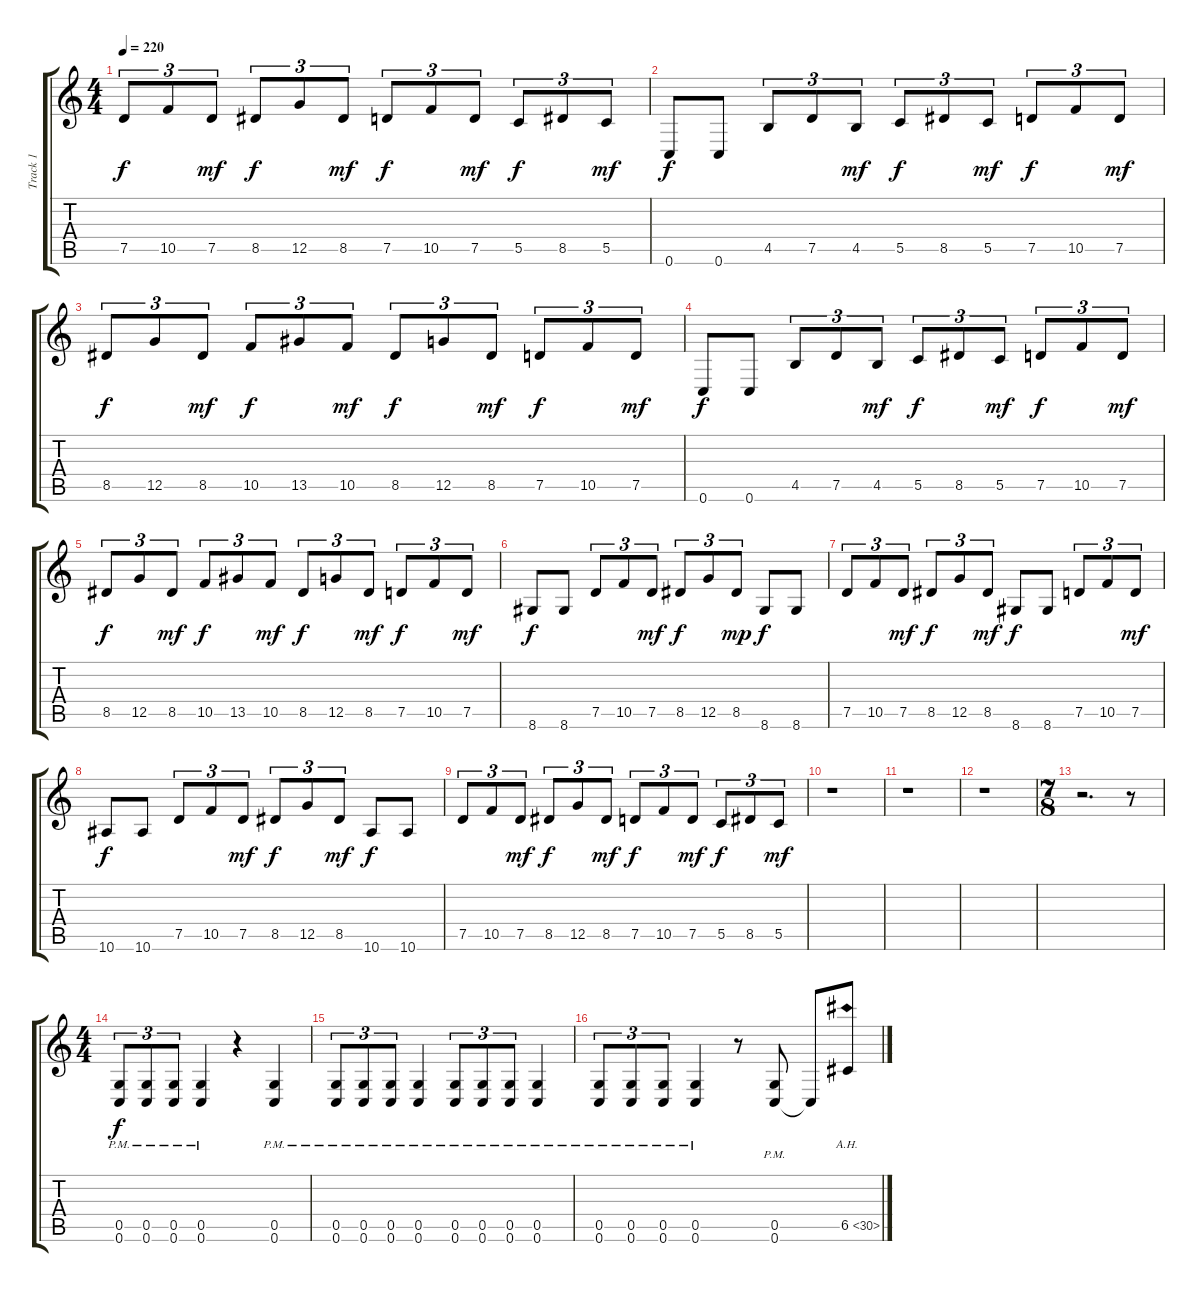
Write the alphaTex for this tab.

\track ("Track 1" "Track 1") {instrument distortionguitar}
\staff {score tabs}
\tuning (D4 A3 F3 C3 G2 C2) {hide}
\ts (4 4)
\tempo 220
\clef g2
\ks c
7.5.8{tu (3 2) dy f} 10.5.8{tu (3 2)} 7.5.8{tu (3 2) dy mf} 8.5.8{tu (3 2) dy f} 12.5.8{tu (3 2)} 8.5.8{tu (3 2) dy mf} 7.5.8{tu (3 2) dy f} 10.5.8{tu (3 2)} 7.5.8{tu (3 2) dy mf} 5.5.8{tu (3 2) dy f} 8.5.8{tu (3 2)} 5.5.8{tu (3 2) dy mf} |
0.6.8{dy f} 0.6.8 4.5.8{tu (3 2)} 7.5.8{tu (3 2)} 4.5.8{tu (3 2) dy mf} 5.5.8{tu (3 2) dy f} 8.5.8{tu (3 2)} 5.5.8{tu (3 2) dy mf} 7.5.8{tu (3 2) dy f} 10.5.8{tu (3 2)} 7.5.8{tu (3 2) dy mf} |
8.5.8{tu (3 2) dy f} 12.5.8{tu (3 2)} 8.5.8{tu (3 2) dy mf} 10.5.8{tu (3 2) dy f} 13.5.8{tu (3 2)} 10.5.8{tu (3 2) dy mf} 8.5.8{tu (3 2) dy f} 12.5.8{tu (3 2)} 8.5.8{tu (3 2) dy mf} 7.5.8{tu (3 2) dy f} 10.5.8{tu (3 2)} 7.5.8{tu (3 2) dy mf} |
0.6.8{dy f} 0.6.8 4.5.8{tu (3 2)} 7.5.8{tu (3 2)} 4.5.8{tu (3 2) dy mf} 5.5.8{tu (3 2) dy f} 8.5.8{tu (3 2)} 5.5.8{tu (3 2) dy mf} 7.5.8{tu (3 2) dy f} 10.5.8{tu (3 2)} 7.5.8{tu (3 2) dy mf} |
8.5.8{tu (3 2) dy f} 12.5.8{tu (3 2)} 8.5.8{tu (3 2) dy mf} 10.5.8{tu (3 2) dy f} 13.5.8{tu (3 2)} 10.5.8{tu (3 2) dy mf} 8.5.8{tu (3 2) dy f} 12.5.8{tu (3 2)} 8.5.8{tu (3 2) dy mf} 7.5.8{tu (3 2) dy f} 10.5.8{tu (3 2)} 7.5.8{tu (3 2) dy mf} |
8.6.8{dy f} 8.6.8 7.5.8{tu (3 2)} 10.5.8{tu (3 2)} 7.5.8{tu (3 2) dy mf} 8.5.8{tu (3 2) dy f} 12.5.8{tu (3 2)} 8.5.8{tu (3 2) dy mp} 8.6.8{dy f} 8.6.8 |
7.5.8{tu (3 2)} 10.5.8{tu (3 2)} 7.5.8{tu (3 2) dy mf} 8.5.8{tu (3 2) dy f} 12.5.8{tu (3 2)} 8.5.8{tu (3 2) dy mf} 8.6.8{dy f} 8.6.8 7.5.8{tu (3 2)} 10.5.8{tu (3 2)} 7.5.8{tu (3 2) dy mf} |
10.6.8{dy f} 10.6.8 7.5.8{tu (3 2)} 10.5.8{tu (3 2)} 7.5.8{tu (3 2) dy mf} 8.5.8{tu (3 2) dy f} 12.5.8{tu (3 2)} 8.5.8{tu (3 2) dy mf} 10.6.8{dy f} 10.6.8 |
7.5.8{tu (3 2)} 10.5.8{tu (3 2)} 7.5.8{tu (3 2) dy mf} 8.5.8{tu (3 2) dy f} 12.5.8{tu (3 2)} 8.5.8{tu (3 2) dy mf} 7.5.8{tu (3 2) dy f} 10.5.8{tu (3 2)} 7.5.8{tu (3 2) dy mf} 5.5.8{tu (3 2) dy f} 8.5.8{tu (3 2)} 5.5.8{tu (3 2) dy mf} |
r.1 |
r.1 |
r.1 |
\ts (7 8)
r.2{d} r.8 |
\ts (4 4)
(0.5{pm} 0.6{pm}).8{tu (3 2) dy f} (0.5{pm} 0.6{pm}).8{tu (3 2)} (0.5{pm} 0.6{pm}).8{tu (3 2)} (0.5{pm} 0.6{pm}).4 r.4 (0.5{pm} 0.6{pm}).4 |
(0.5{pm} 0.6{pm}).8{tu (3 2)} (0.5{pm} 0.6{pm}).8{tu (3 2)} (0.5{pm} 0.6{pm}).8{tu (3 2)} (0.5{pm} 0.6{pm}).4 (0.5{pm} 0.6{pm}).8{tu (3 2)} (0.5{pm} 0.6{pm}).8{tu (3 2)} (0.5{pm} 0.6{pm}).8{tu (3 2)} (0.5{pm} 0.6{pm}).4 |
(0.5{pm} 0.6{pm}).8{tu (3 2)} (0.5{pm} 0.6{pm}).8{tu (3 2)} (0.5{pm} 0.6{pm}).8{tu (3 2)} (0.5{pm} 0.6{pm}).4 r.8 (0.5{pm} 0.6{pm}).8 0.6{t}.8 6.5{ah 24}.8
